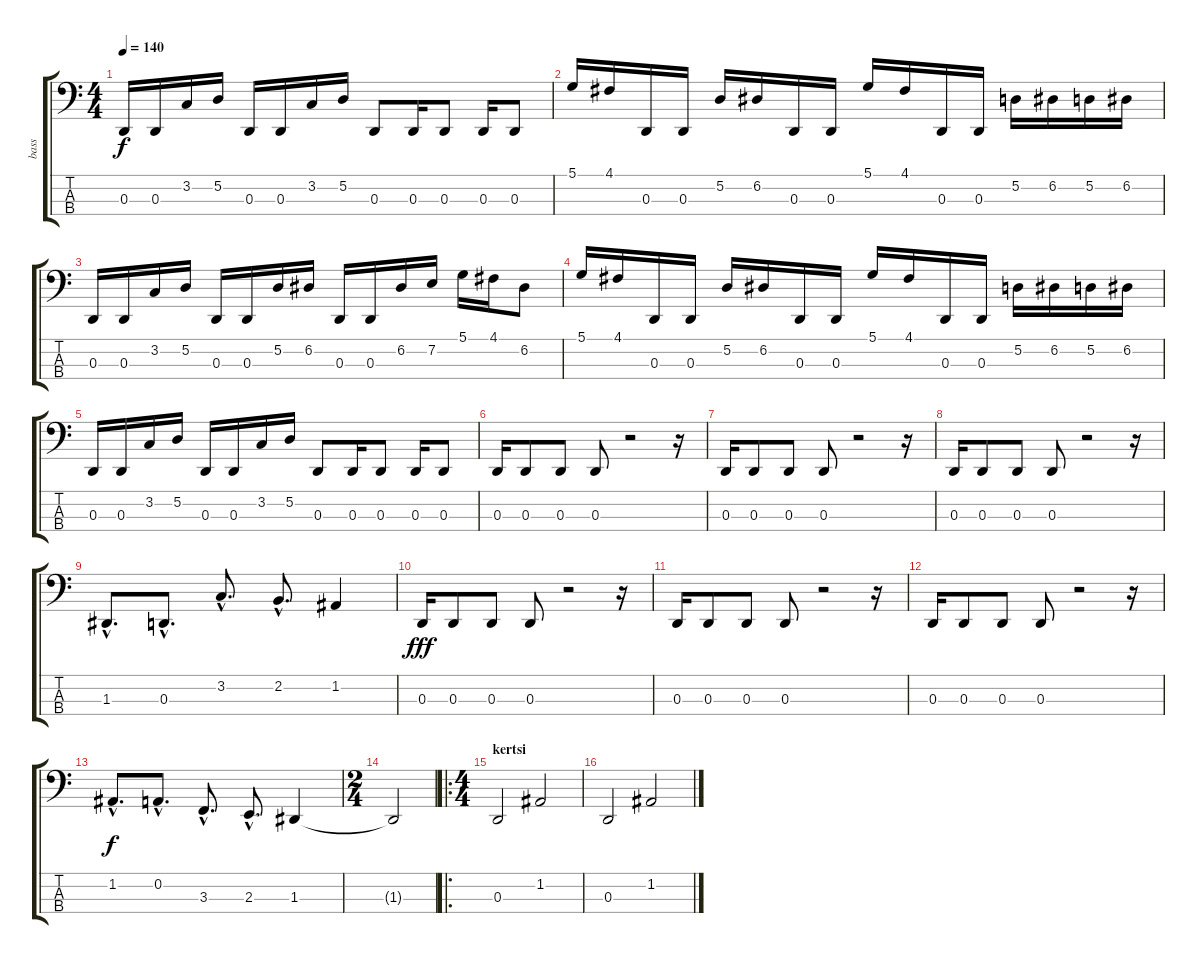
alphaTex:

\track ("bass" "bass") {instrument electricbassfinger}
\staff {score tabs}
\tuning (D2 A1 D1 A0) {hide}
\ts (4 4)
\tempo 140
\clef f4
\ks c
0.3.16{dy f} 0.3.16 3.2.16 5.2.16 0.3.16 0.3.16 3.2.16 5.2.16 0.3.8 0.3.16 0.3.8 0.3.16 0.3.8 |
5.1.16 4.1.16 0.3.16 0.3.16 5.2.16 6.2.16 0.3.16 0.3.16 5.1.16 4.1.16 0.3.16 0.3.16 5.2.16 6.2.16 5.2.16 6.2.16 |
0.3.16 0.3.16 3.2.16 5.2.16 0.3.16 0.3.16 5.2.16 6.2.16 0.3.16 0.3.16 6.2.16 7.2.16 5.1.16 4.1.16 6.2.8 |
5.1.16 4.1.16 0.3.16 0.3.16 5.2.16 6.2.16 0.3.16 0.3.16 5.1.16 4.1.16 0.3.16 0.3.16 5.2.16 6.2.16 5.2.16 6.2.16 |
0.3.16 0.3.16 3.2.16 5.2.16 0.3.16 0.3.16 3.2.16 5.2.16 0.3.8 0.3.16 0.3.8 0.3.16 0.3.8 |
0.3.16{instrument electricbasspick} 0.3.8 0.3.8 0.3.8 r.2 r.16 |
0.3.16 0.3.8 0.3.8 0.3.8 r.2 r.16 |
0.3.16 0.3.8 0.3.8 0.3.8 r.2 r.16 |
1.3{hac}.8{d instrument electricbassfinger} 0.3{hac}.8{d} 3.2{hac}.8{d} 2.2{hac}.8{d} 1.2.4 |
0.3.16{dy fff instrument electricbasspick} 0.3.8 0.3.8 0.3.8 r.2 r.16 |
0.3.16 0.3.8 0.3.8 0.3.8 r.2 r.16 |
0.3.16 0.3.8 0.3.8 0.3.8 r.2 r.16 |
1.2{hac}.8{d dy f instrument electricbassfinger} 0.2{hac}.8{d} 3.3{hac}.8{d} 2.3{hac}.8{d} 1.3.4 |
\ts (2 4)
1.3{t}.2 |
\ro
\ts (4 4)
\section ("" "kertsi")
0.3.2 1.2.2 |
0.3.2 1.2.2
